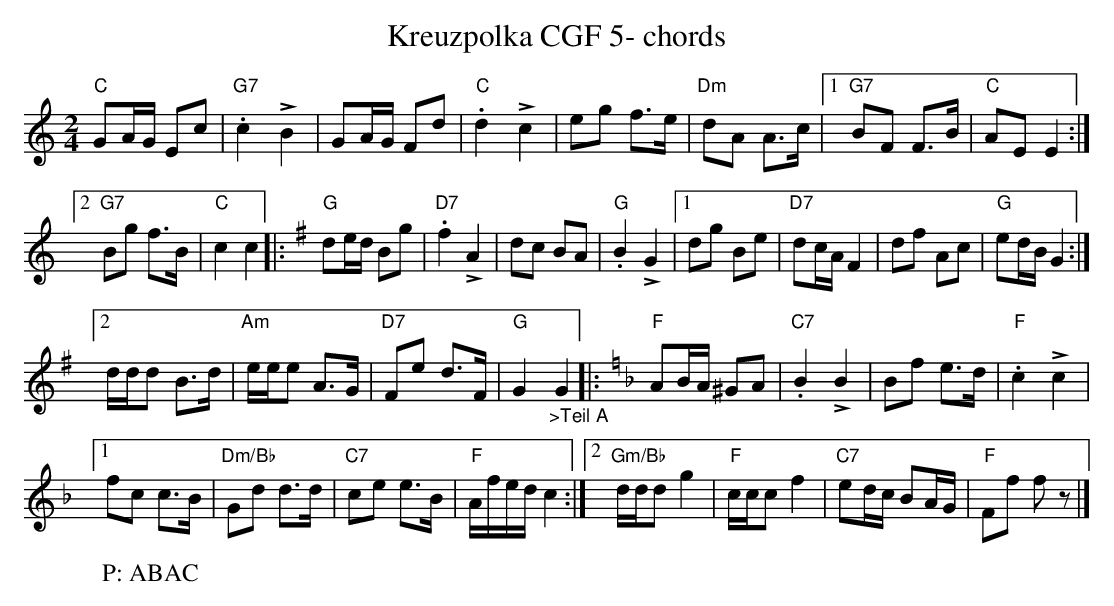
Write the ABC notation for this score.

X:1
T:Kreuzpolka CGF 5- chords
M:2/4
L:1/16
K:C %%MIDI gchordon
"C"G2AG E2c2 | "G7".c4!>!B4 | G2AG F2d2 | "C".d4!>!c4 | e2g2 f3e | "Dm"d2A2 A3c |1 "G7"B2F2 F3B | "C"A2E2E4 :|2
"G7"B2g2 f3B | "C"c4c4 |: [K:G] "G"d2ed B2g2 | "D7".f4!>!A4 | d2c2 B2A2 | "G".B4!>!G4 |1 d2g2 B2e2 | "D7"d2cAF4 | d2f2 A2c2 | "G"e2dBG4 :|2
ddd2 B3d | "Am"eee2 A3G | "D7"F2e2 d3F | "G"G4"_>Teil A"G4 |: [K:F] "F"A2BA ^G2A2 | "C7".B4!>!B4 | B2f2 e3d | "F".c4!>!c4 |1
f2c2 c3B | "Dm/Bb"G2d2 d3d | "C7"c2e2 e3B | "F"Afedc4 :|2 "Gm/Bb"ddd2g4 | "F"ccc2f4 | "C7"e2dc B2AG | "F"F2f2 f2z2 |]
W:P: ABAC
